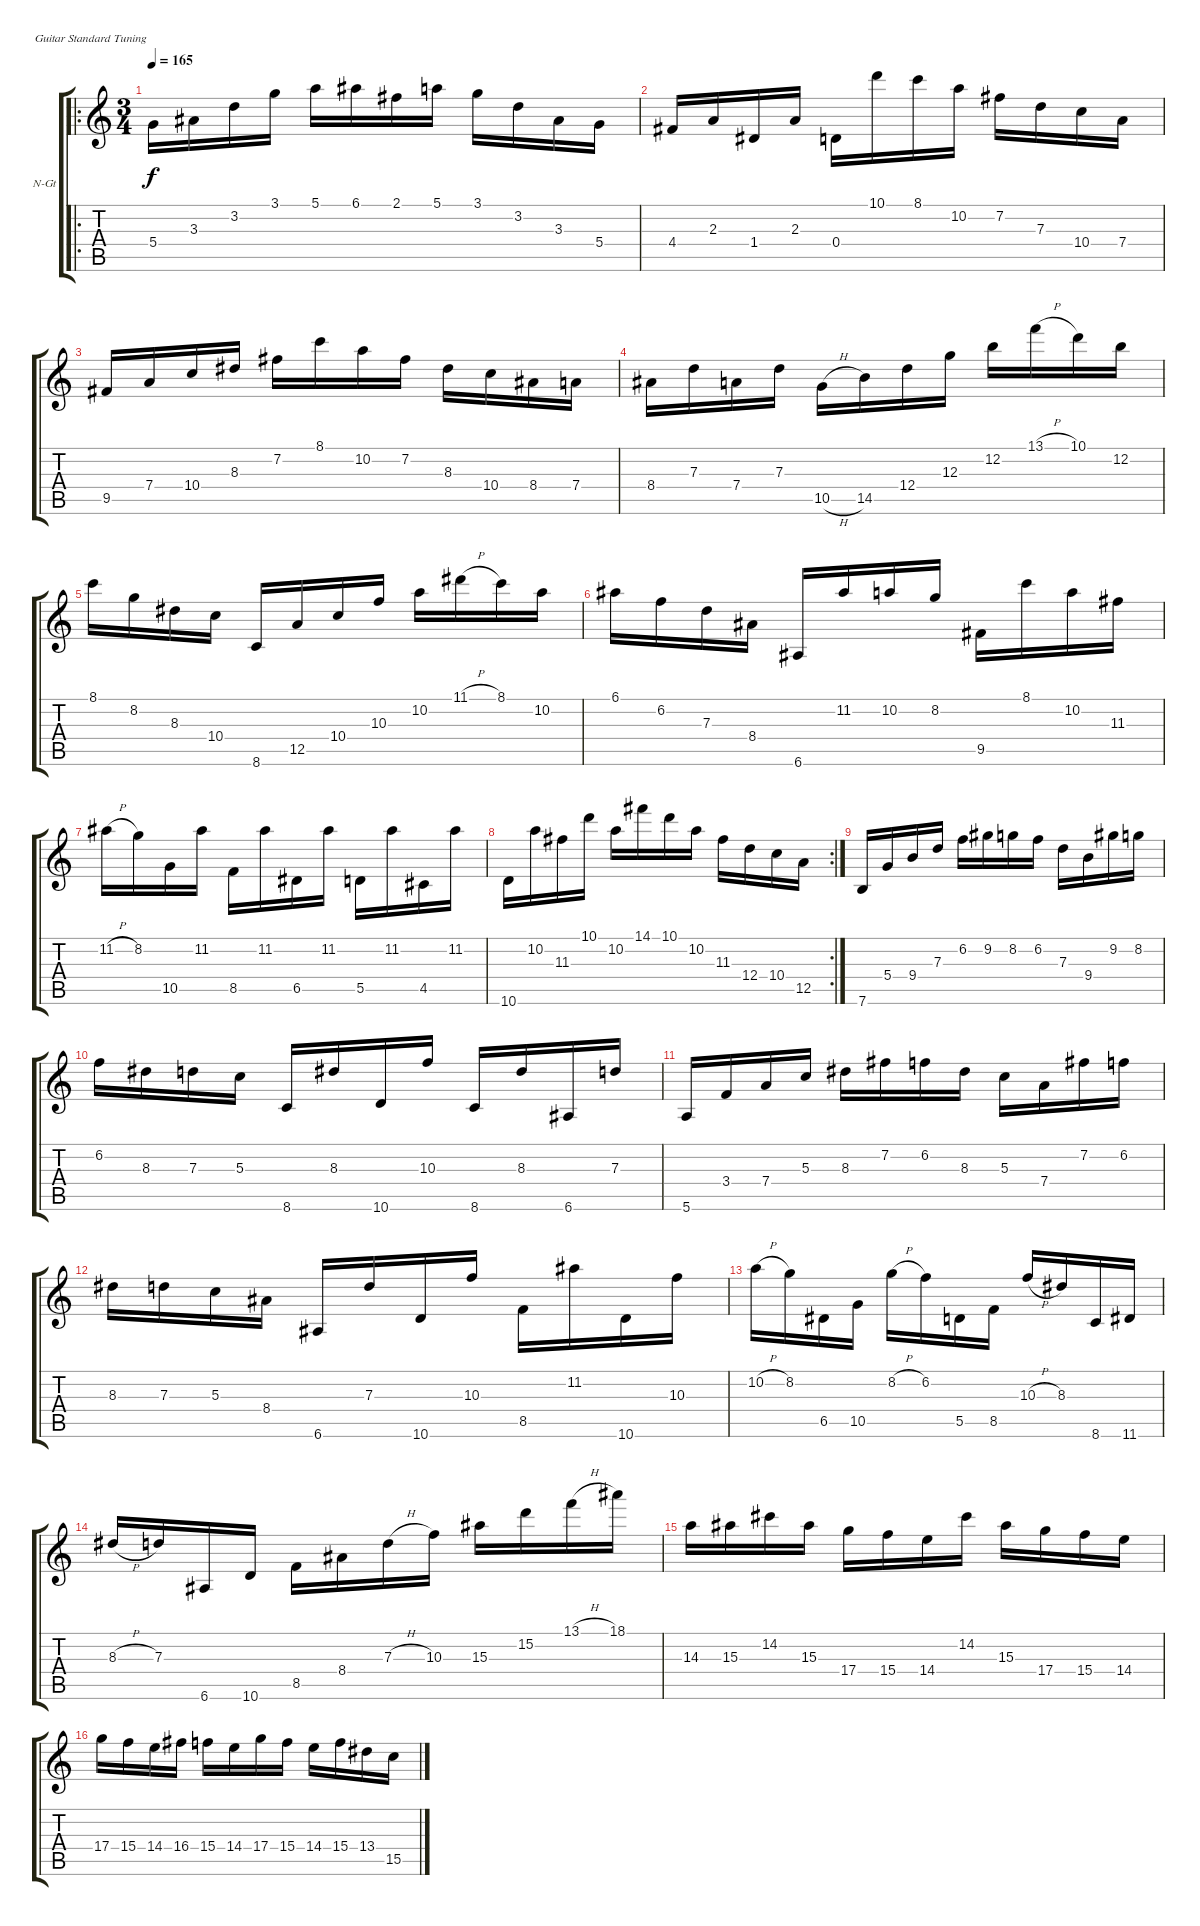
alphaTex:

\bracketExtendMode groupsimilarinstruments
\firstSystemTrackNameOrientation horizontal
\otherSystemsTrackNameOrientation horizontal
\track ("Guitar (nylon)" "N-Gt") {instrument acousticguitarnylon}
\staff {score tabs}
\tuning (E4 B3 G3 D3 A2 E2)
\ro
\ts (3 4)
\tempo 165
\clef g2
\ks c
5.4.16{dy f instrument acousticguitarnylon} 3.3.16 3.2.16 3.1.16 5.1.16 6.1.16 2.1.16 5.1.16 3.1.16 3.2.16 3.3.16 5.4.16 |
4.4.16 2.3.16 1.4.16 2.3.16 0.4.16 10.1.16 8.1.16 10.2.16 7.2.16 7.3.16 10.4.16 7.4.16 |
9.5.16 7.4.16 10.4.16 8.3.16 7.2.16 8.1.16 10.2.16 7.2.16 8.3.16 10.4.16 8.4.16 7.4.16 |
8.4.16 7.3.16 7.4.16 7.3.16 10.5{h}.16 14.5.16 12.4.16 12.3.16 12.2.16 13.1{h}.16 10.1.16 12.2.16 |
8.1.16 8.2.16 8.3.16 10.4.16 8.6.16 12.5.16 10.4.16 10.3.16 10.2.16 11.1{h}.16 8.1.16 10.2.16 |
6.1.16 6.2.16 7.3.16 8.4.16 6.6.16 11.2.16 10.2.16 8.2.16 9.5.16 8.1.16 10.2.16 11.3.16 |
11.2{h}.16 8.2.16 10.5.16 11.2.16 8.5.16 11.2.16 6.5.16 11.2.16 5.5.16 11.2.16 4.5.16 11.2.16 |
\rc 2
10.6.16 10.2.16 11.3.16 10.1.16 10.2.16 14.1.16 10.1.16 10.2.16 11.3.16 12.4.16 10.4.16 12.5.16 |
7.6.16 5.4.16 9.4.16 7.3.16 6.2.16 9.2.16 8.2.16 6.2.16 7.3.16 9.4.16 9.2.16 8.2.16 |
6.2.16 8.3.16 7.3.16 5.3.16 8.6.16 8.3.16 10.6.16 10.3.16 8.6.16 8.3.16 6.6.16 7.3.16 |
5.6.16 3.4.16 7.4.16 5.3.16 8.3.16 7.2.16 6.2.16 8.3.16 5.3.16 7.4.16 7.2.16 6.2.16 |
8.3.16 7.3.16 5.3.16 8.4.16 6.6.16 7.3.16 10.6.16 10.3.16 8.5.16 11.2.16 10.6.16 10.3.16 |
10.2{h}.16 8.2.16 6.5.16 10.5.16 8.2{h}.16 6.2.16 5.5.16 8.5.16 10.3{h}.16 8.3.16 8.6.16 11.6.16 |
8.3{h}.16 7.3.16 6.6.16 10.6.16 8.5.16 8.4.16 7.3{h}.16 10.3.16 15.3.16 15.2.16 13.1{h}.16 18.1.16 |
14.3.16 15.3.16 14.2.16 15.3.16 17.4.16 15.4.16 14.4.16 14.2.16 15.3.16 17.4.16 15.4.16 14.4.16 |
17.4.16 15.4.16 14.4.16 16.4.16 15.4.16 14.4.16 17.4.16 15.4.16 14.4.16 15.4.16 13.4.16 15.5.16
